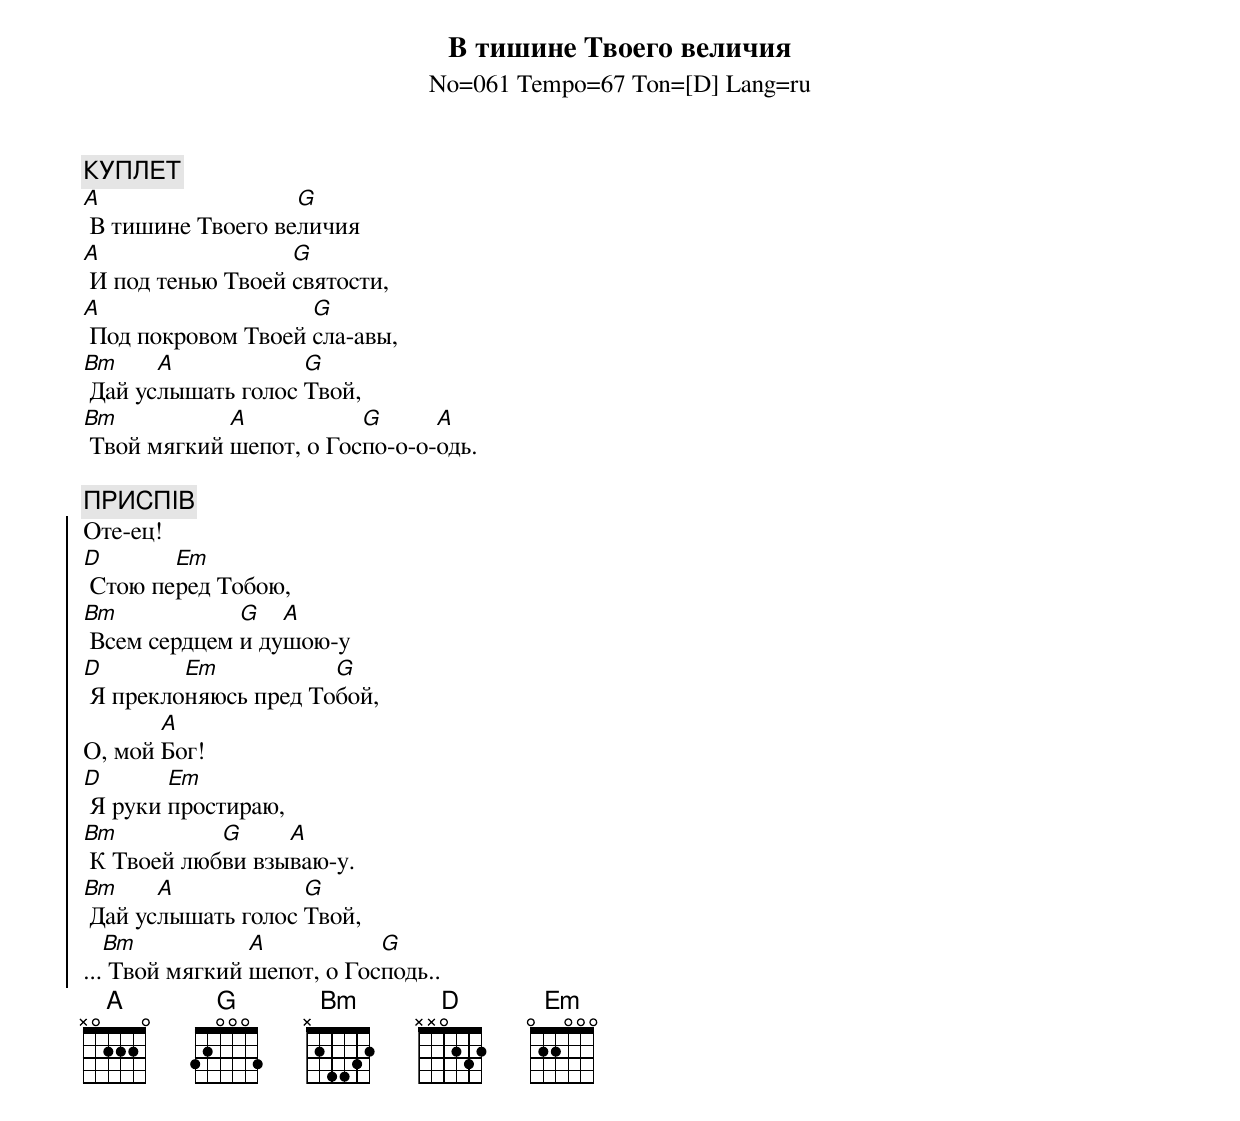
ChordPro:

{title:В тишине Твоего величия}
{subtitle:No=061 Tempo=67 Ton=[D] Lang=ru}

{c: КУПЛЕТ}
[A] В тишине Твоего ве[G]личия
[A] И под тенью Твоей [G]святости,
[A] Под покровом Твоей [G]сла-авы,
[Bm] Дай ус[A]лышать голос [G]Твой,
[Bm] Твой мягкий [A]шепот, о Гос[G]по-о-о-[A]одь.

{c: ПРИСПІВ}
{soc}
Оте-ец!
[D] Стою пе[Em]ред Тобою,
[Bm] Всем сердцем [G]и ду[A]шою-у
[D] Я прекло[Em]няюсь пред То[G]бой,
О, мой [A]Бог!
[D] Я руки [Em]простираю,
[Bm] К Твоей люб[G]ви взы[A]ваю-у.
[Bm] Дай ус[A]лышать голос [G]Твой,
...[Bm] Твой мягкий [A]шепот, о Гос[G]подь..
{eoc}
